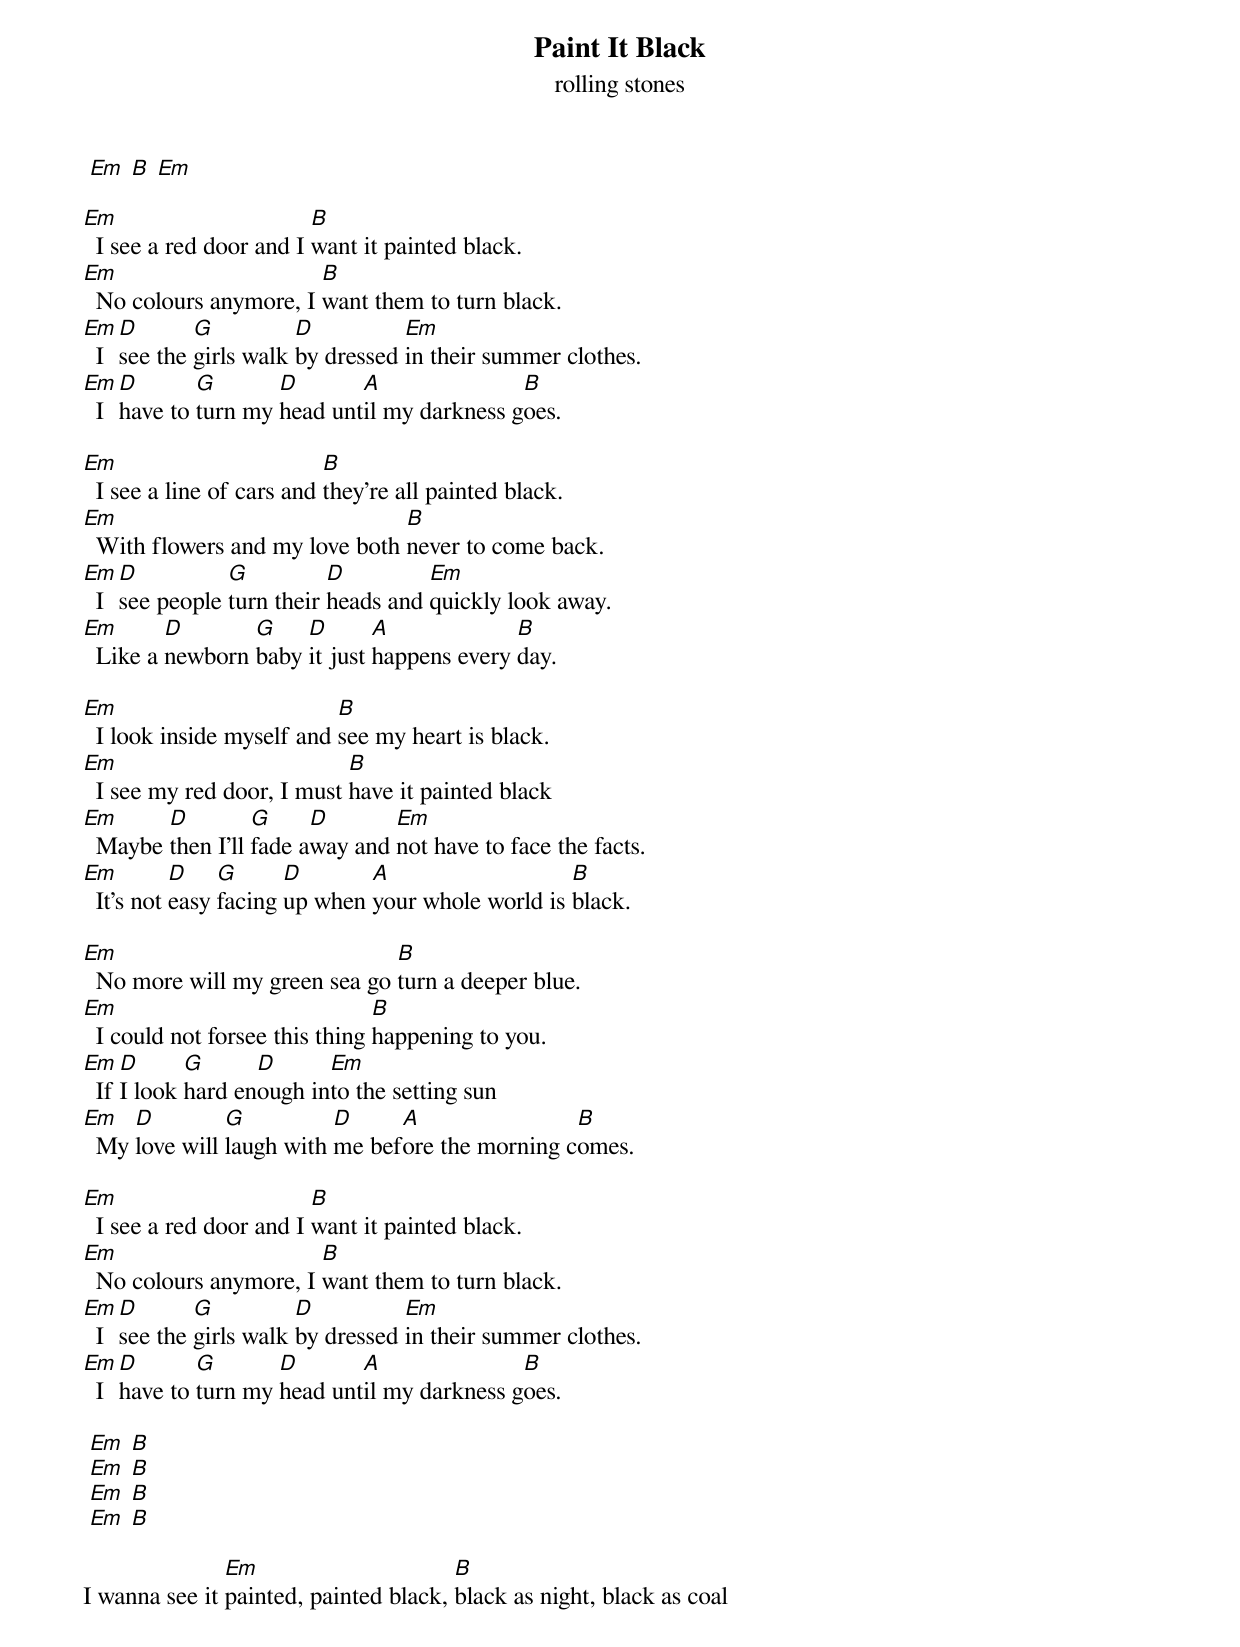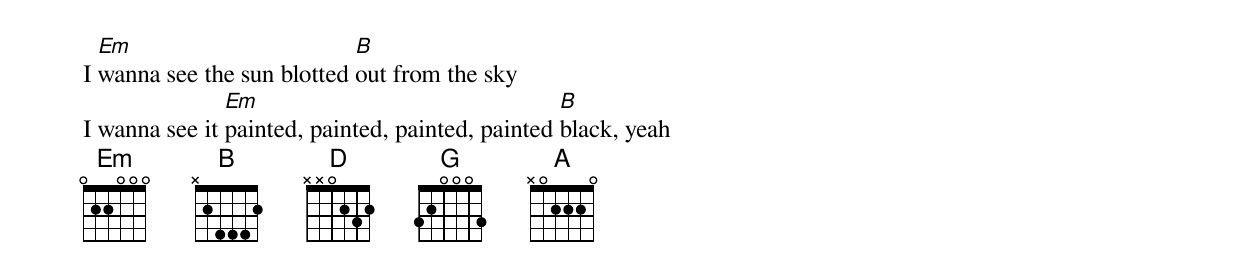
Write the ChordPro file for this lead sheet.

{title: Paint It Black}
{subtitle: rolling stones}
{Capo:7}

 [Em] [B] [Em]

[Em]  I see a red door and I [B]want it painted black.
[Em]  No colours anymore, I [B]want them to turn black.
[Em]  I [D]see the [G]girls walk [D]by dressed [Em]in their summer clothes.
[Em]  I [D]have to [G]turn my [D]head unt[A]il my darkness g[B]oes.

[Em]  I see a line of cars and [B]they're all painted black.
[Em]  With flowers and my love both [B]never to come back.
[Em]  I [D]see people [G]turn their [D]heads and [Em]quickly look away.
[Em]  Like a [D]newborn [G]baby [D]it just [A]happens every [B]day.

[Em]  I look inside myself and [B]see my heart is black.
[Em]  I see my red door, I must [B]have it painted black
[Em]  Maybe [D]then I'll [G]fade a[D]way and [Em]not have to face the facts.
[Em]  It's not [D]easy [G]facing [D]up when [A]your whole world is [B]black.

[Em]  No more will my green sea go [B]turn a deeper blue.
[Em]  I could not forsee this thing [B]happening to you.
[Em]  If [D]I look [G]hard en[D]ough in[Em]to the setting sun
[Em]  My [D]love will [G]laugh with [D]me bef[A]ore the morning c[B]omes.

[Em]  I see a red door and I [B]want it painted black.
[Em]  No colours anymore, I [B]want them to turn black.
[Em]  I [D]see the [G]girls walk [D]by dressed [Em]in their summer clothes.
[Em]  I [D]have to [G]turn my [D]head unt[A]il my darkness g[B]oes.

 [Em] [B]
 [Em] [B]
 [Em] [B]
 [Em] [B]

I wanna see it [Em]painted, painted black, [B]black as night, black as coal
I [Em]wanna see the sun blotted [B]out from the sky
I wanna see it [Em]painted, painted, painted, painted [B]black, yeah
